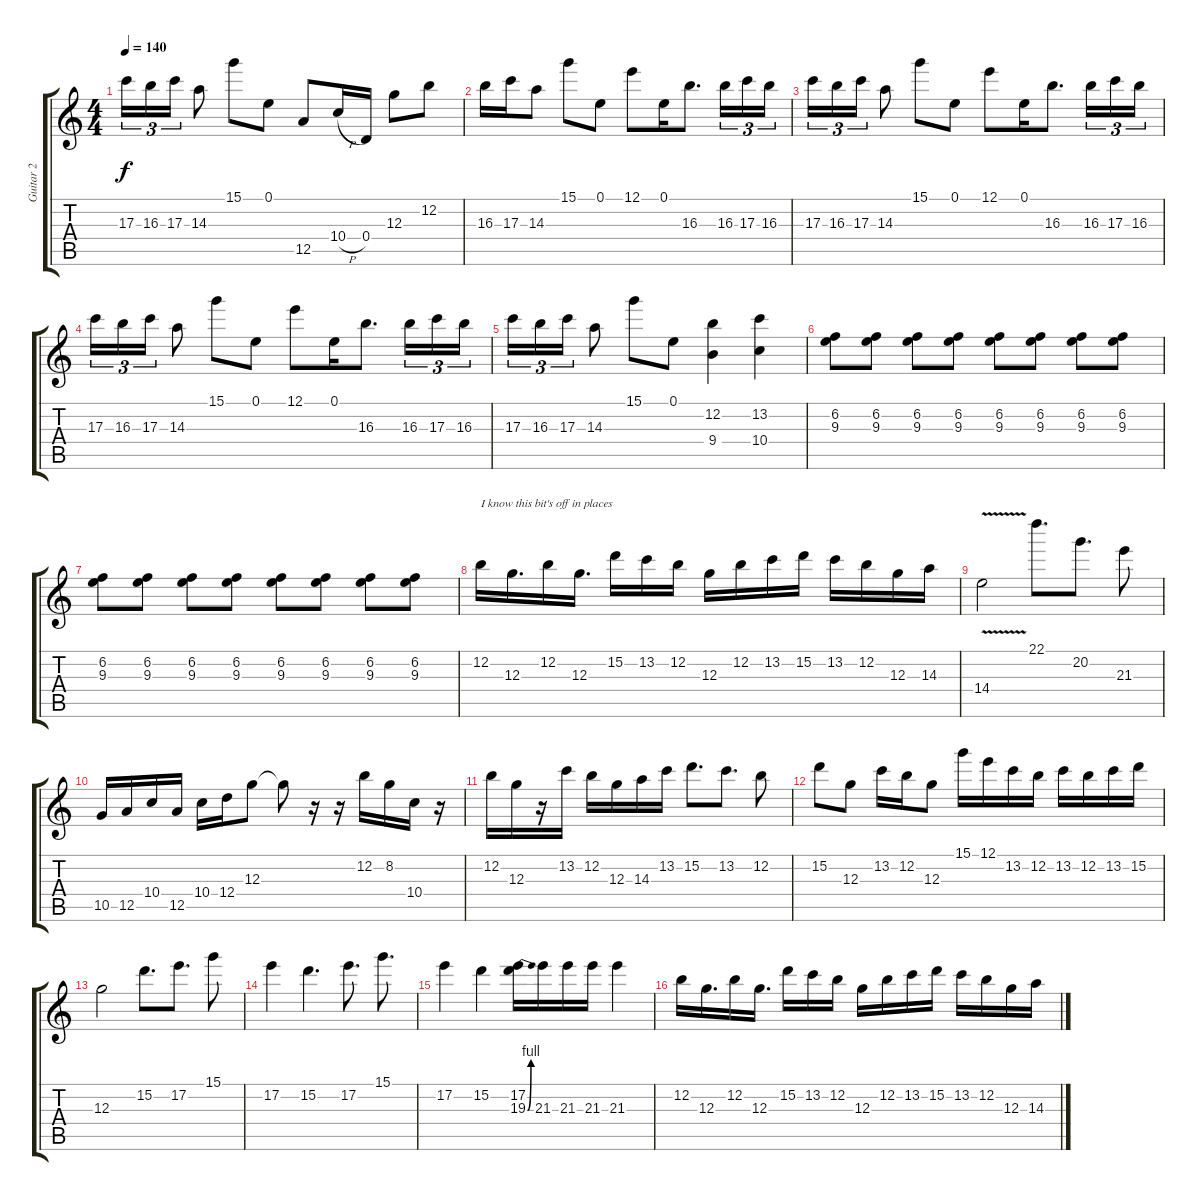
\track ("Guitar 2" "Guitar 2") {instrument distortionguitar}
\staff {score tabs}
\tuning (E4 B3 G3 D3 A2 D2) {hide}
\ts (4 4)
\tempo 140
\clef g2
\ks c
17.3.16{tu (3 2) dy f} 16.3.16{tu (3 2)} 17.3.16{tu (3 2)} 14.3.8 15.1.8 0.1.8 12.5.8 10.4{h}.16 0.4.16 12.3.8 12.2.8 |
16.3.16 17.3.16 14.3.8 15.1.8 0.1.8 12.1.8 0.1.16 16.3.8{d} 16.3.16{tu (3 2)} 17.3.16{tu (3 2)} 16.3.16{tu (3 2)} |
17.3.16{tu (3 2)} 16.3.16{tu (3 2)} 17.3.16{tu (3 2)} 14.3.8 15.1.8 0.1.8 12.1.8 0.1.16 16.3.8{d} 16.3.16{tu (3 2)} 17.3.16{tu (3 2)} 16.3.16{tu (3 2)} |
17.3.16{tu (3 2)} 16.3.16{tu (3 2)} 17.3.16{tu (3 2)} 14.3.8 15.1.8 0.1.8 12.1.8 0.1.16 16.3.8{d} 16.3.16{tu (3 2)} 17.3.16{tu (3 2)} 16.3.16{tu (3 2)} |
17.3.16{tu (3 2)} 16.3.16{tu (3 2)} 17.3.16{tu (3 2)} 14.3.8 15.1.8 0.1.8 (12.2 9.4).4 (13.2 10.4).4 |
(6.2 9.3).8 (6.2 9.3).8 (6.2 9.3).8 (6.2 9.3).8 (6.2 9.3).8 (6.2 9.3).8 (6.2 9.3).8 (6.2 9.3).8 |
(6.2 9.3).8 (6.2 9.3).8 (6.2 9.3).8 (6.2 9.3).8 (6.2 9.3).8 (6.2 9.3).8 (6.2 9.3).8 (6.2 9.3).8 |
12.2.16{txt "I know this bit's off in places"} 12.3.16{d} 12.2.16 12.3.16{d} 15.2.16 13.2.16 12.2.16 12.3.16 12.2.16 13.2.16 15.2.16 13.2.16 12.2.16 12.3.16 14.3.16 |
14.4{v}.2 22.1.8{d} 20.2.8{d} 21.3.8 |
10.5.16 12.5.16 10.4.16 12.5.16 10.4.16 12.4.16 12.3.8 12.3{t}.8 r.16 r.16 12.2.16 8.2.16 10.4.16 r.16 |
12.2.16 12.3.16 r.16 13.2.16 12.2.16 12.3.16 14.3.16 13.2.16 15.2.8{d} 13.2.8{d} 12.2.8 |
15.2.8 12.3.8 13.2.16 12.2.16 12.3.8 15.1.16 12.1.16 13.2.16 12.2.16 13.2.16 12.2.16 13.2.16 15.2.16 |
12.3.2 15.2.8{d} 17.2.8{d} 15.1.8 |
17.2.4 15.2.4{d} 17.2.8{d} 15.1.8{d} |
17.2.4 15.2.4 (17.2 19.3{be (bend 0 0 60 4)}).16 21.3.16 21.3.16 21.3.16 21.3.4 |
12.2.16 12.3.16{d} 12.2.16 12.3.16{d} 15.2.16 13.2.16 12.2.16 12.3.16 12.2.16 13.2.16 15.2.16 13.2.16 12.2.16 12.3.16 14.3.16
